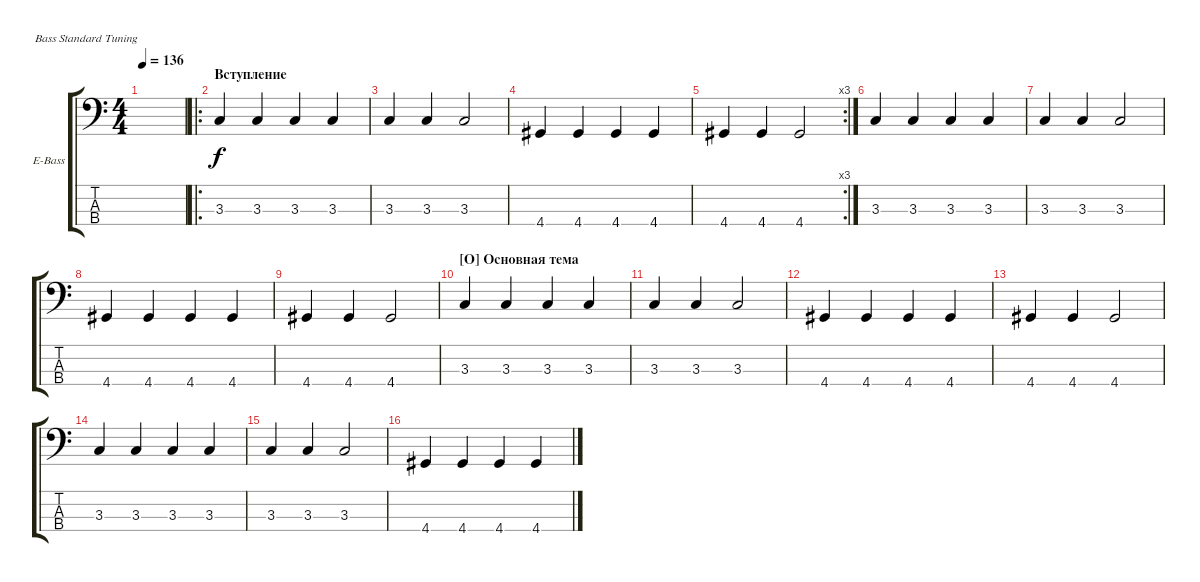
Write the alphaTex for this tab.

\defaultSystemsLayout 4
\bracketExtendMode groupsimilarinstruments
\firstSystemTrackNameOrientation horizontal
\otherSystemsTrackNameOrientation horizontal
\track ("Граф Самойлов" "E-Bass") {instrument electricbassfinger}
\staff {score tabs}
\tuning (G2 D2 A1 E1)
\ts (4 4)
\tempo 136
\clef f4
\scale
0.462451
\ks c
|
\ro
\section ("" "Вступление")
\scale
0.29249 3.3.4 3.3.4 3.3.4 3.3.4 |
\scale
0.245059 3.3.4 3.3.4 3.3.2 |
4.4.4 4.4.4 4.4.4 4.4.4 |
\rc 3
4.4.4 4.4.4 4.4.2 |
3.3.4 3.3.4 3.3.4 3.3.4 |
3.3.4 3.3.4 3.3.2 |
4.4.4 4.4.4 4.4.4 4.4.4 |
4.4.4 4.4.4 4.4.2 |
\section ("O" "Основная тема")
3.3.4 3.3.4 3.3.4 3.3.4 |
3.3.4 3.3.4 3.3.2 |
4.4.4 4.4.4 4.4.4 4.4.4 |
4.4.4 4.4.4 4.4.2 |
3.3.4 3.3.4 3.3.4 3.3.4 |
3.3.4 3.3.4 3.3.2 |
4.4.4 4.4.4 4.4.4 4.4.4
